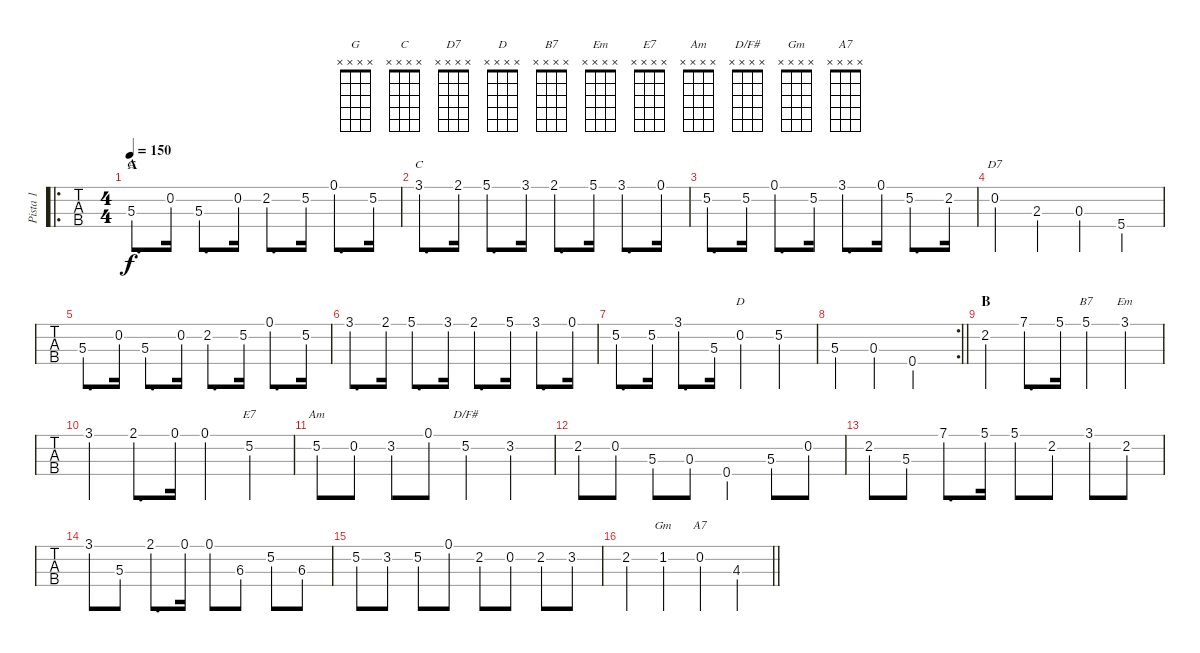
\track ("Pista 1" "Pista 1") {instrument acousticguitarnylon}
\staff {tabs}
\tuning (E4 A3 D3 G2) {hide}
\chord ("G" x x x x)
\chord ("C" x x x x)
\chord ("D7" x x x x)
\chord ("D" x x x x)
\chord ("B7" x x x x)
\chord ("Em" x x x x)
\chord ("E7" x x x x)
\chord ("Am" x x x x)
\chord ("D/F#" x x x x)
\chord ("Gm" x x x x)
\chord ("A7" x x x x)
\ro
\ts (4 4)
\section ("" "A")
\tempo 150
\clef g2
\ks g
5.3.8{d ch "G" dy f instrument acousticguitarnylon} 0.2.16 5.3.8{d} 0.2.16 2.2.8{d} 5.2.16 0.1.8{d} 5.2.16 |
3.1.8{d ch "C"} 2.1.16 5.1.8{d} 3.1.16 2.1.8{d} 5.1.16 3.1.8{d} 0.1.16 |
5.2.8{d} 5.2.16 0.1.8{d} 5.2.16 3.1.8{d} 0.1.16 5.2.8{d} 2.2.16 |
0.2.4{ch "D7"} 2.3.4 0.3.4 5.4.4 |
5.3.8{d} 0.2.16 5.3.8{d} 0.2.16 2.2.8{d} 5.2.16 0.1.8{d} 5.2.16 |
3.1.8{d} 2.1.16 5.1.8{d} 3.1.16 2.1.8{d} 5.1.16 3.1.8{d} 0.1.16 |
5.2.8{d} 5.2.16 3.1.8{d} 5.3.16 0.2.4{ch "D"} 5.2.4 |
\rc 2
\barLineRight lightlight
5.3.4 0.3.4 0.4.2 |
\section ("" "B")
2.2.4 7.1.8{d} 5.1.16 5.1.4{ch "B7"} 3.1.4{ch "Em"} |
3.1.4 2.1.8{d} 0.1.16 0.1.4 5.2.4{ch "E7"} |
5.2.8{ch "Am"} 0.2.8 3.2.8 0.1.8 5.2.4{ch "D/F#"} 3.2.4 |
2.2.8 0.2.8 5.3.8 0.3.8 0.4.4 5.3.8 0.2.8 |
2.2.8 5.3.8 7.1.8{d} 5.1.16 5.1.8 2.2.8 3.1.8 2.2.8 |
3.1.8 5.3.8 2.1.8{d} 0.1.16 0.1.8 6.3.8 5.2.8 6.3.8 |
5.2.8 3.2.8 5.2.8 0.1.8 2.2.8 0.2.8 2.2.8 3.2.8 |
\barLineRight lightlight
2.2.4 1.2.4{ch "Gm"} 0.2.4{ch "A7"} 4.3.4
